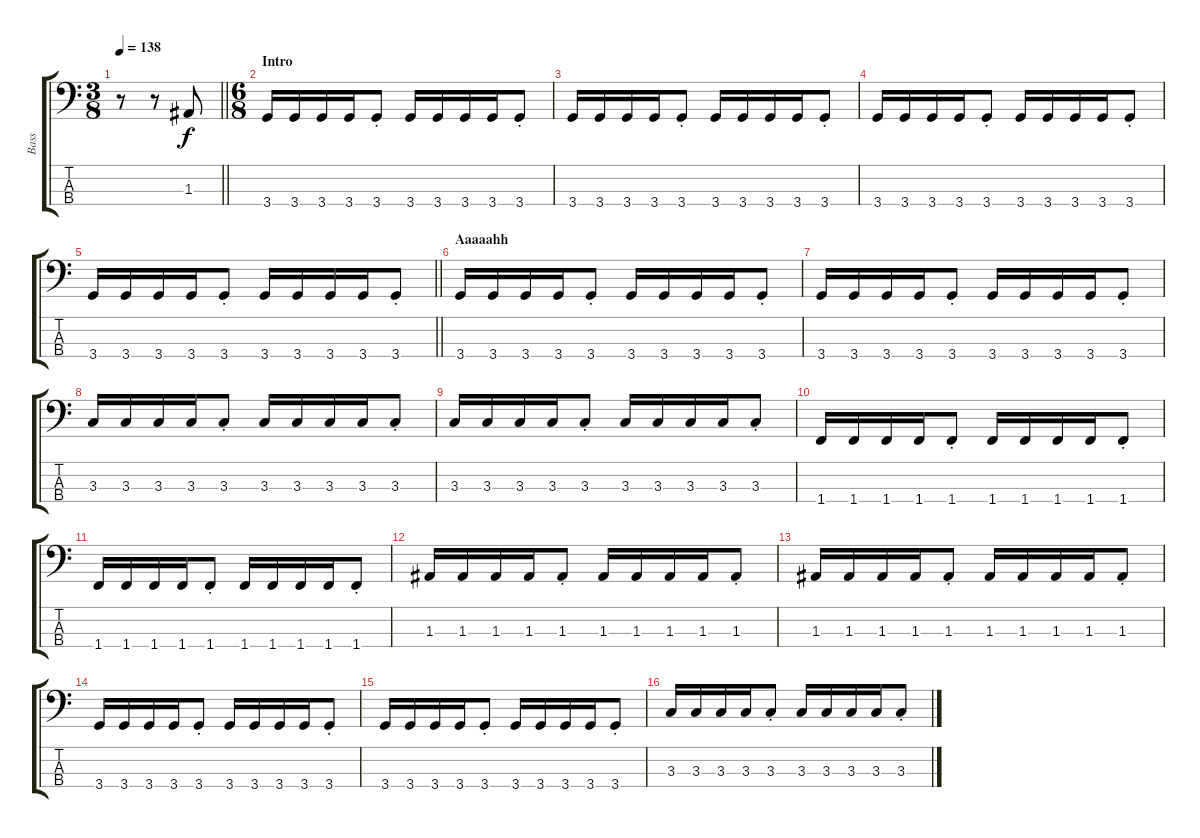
\track ("Bass" "Bass") {instrument electricbassfinger}
\staff {score tabs}
\tuning (G2 D2 A1 E1) {hide}
\ts (3 8)
\tempo 138
\clef f4
\barLineRight lightlight
\ks c
r.8{dy f instrument electricbassfinger} r.8 1.3.8 |
\ts (6 8)
\section ("" "Intro")
3.4.16 3.4.16 3.4.16 3.4.16 3.4{st}.8 3.4.16 3.4.16 3.4.16 3.4.16 3.4{st}.8 |
3.4.16 3.4.16 3.4.16 3.4.16 3.4{st}.8 3.4.16 3.4.16 3.4.16 3.4.16 3.4{st}.8 |
3.4.16 3.4.16 3.4.16 3.4.16 3.4{st}.8 3.4.16 3.4.16 3.4.16 3.4.16 3.4{st}.8 |
\barLineRight lightlight
3.4.16 3.4.16 3.4.16 3.4.16 3.4{st}.8 3.4.16 3.4.16 3.4.16 3.4.16 3.4{st}.8 |
\section ("" "Aaaaahh")
3.4.16 3.4.16 3.4.16 3.4.16 3.4{st}.8 3.4.16 3.4.16 3.4.16 3.4.16 3.4{st}.8 |
3.4.16 3.4.16 3.4.16 3.4.16 3.4{st}.8 3.4.16 3.4.16 3.4.16 3.4.16 3.4{st}.8 |
3.3.16 3.3.16 3.3.16 3.3.16 3.3{st}.8 3.3.16 3.3.16 3.3.16 3.3.16 3.3{st}.8 |
3.3.16 3.3.16 3.3.16 3.3.16 3.3{st}.8 3.3.16 3.3.16 3.3.16 3.3.16 3.3{st}.8 |
1.4.16 1.4.16 1.4.16 1.4.16 1.4{st}.8 1.4.16 1.4.16 1.4.16 1.4.16 1.4{st}.8 |
1.4.16 1.4.16 1.4.16 1.4.16 1.4{st}.8 1.4.16 1.4.16 1.4.16 1.4.16 1.4{st}.8 |
1.3.16 1.3.16 1.3.16 1.3.16 1.3{st}.8 1.3.16 1.3.16 1.3.16 1.3.16 1.3{st}.8 |
1.3.16 1.3.16 1.3.16 1.3.16 1.3{st}.8 1.3.16 1.3.16 1.3.16 1.3.16 1.3{st}.8 |
3.4.16 3.4.16 3.4.16 3.4.16 3.4{st}.8 3.4.16 3.4.16 3.4.16 3.4.16 3.4{st}.8 |
3.4.16 3.4.16 3.4.16 3.4.16 3.4{st}.8 3.4.16 3.4.16 3.4.16 3.4.16 3.4{st}.8 |
3.3.16 3.3.16 3.3.16 3.3.16 3.3{st}.8 3.3.16 3.3.16 3.3.16 3.3.16 3.3{st}.8
